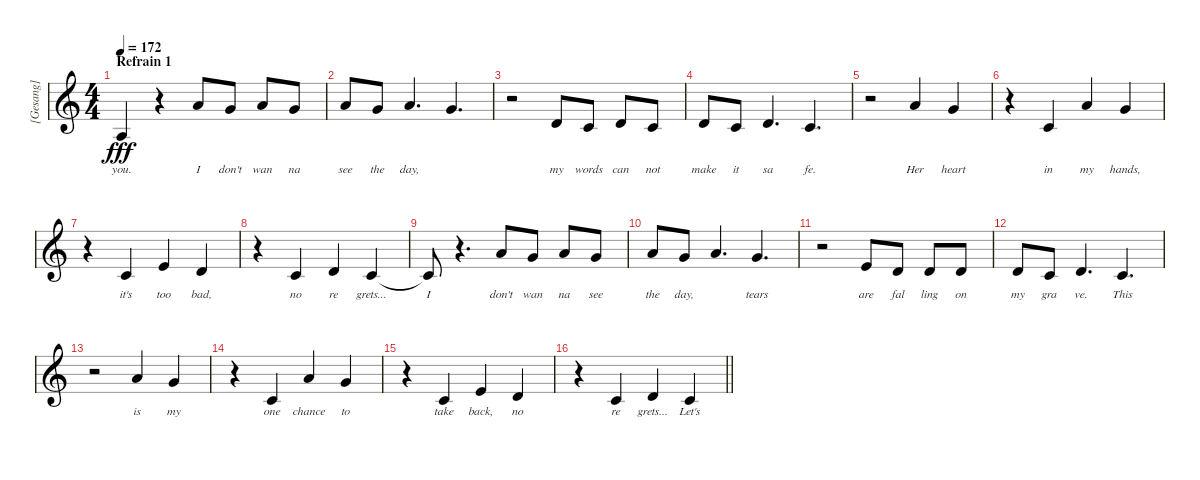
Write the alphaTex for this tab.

\track ("[Gesang]" "[Gesang]") {instrument tenorsax}
\staff {score}
\tuning (E4 B3 G3 D3 A2 E2) {hide}
\ts (4 4)
\section ("" "Refrain 1")
\tempo 172
\clef g2
\ks c
2.3.4{lyrics (0 "you.") lyrics (1 "") lyrics (2 "") lyrics (3 "") lyrics (4 "") dy fff} r.4 5.1.8{lyrics (0 "I") lyrics (1 "") lyrics (2 "") lyrics (3 "") lyrics (4 "")} 3.1.8{lyrics (0 "don't") lyrics (1 "") lyrics (2 "") lyrics (3 "") lyrics (4 "")} 5.1.8{lyrics (0 "wan") lyrics (1 "") lyrics (2 "") lyrics (3 "") lyrics (4 "")} 3.1.8{lyrics (0 "na") lyrics (1 "") lyrics (2 "") lyrics (3 "") lyrics (4 "")} |
5.1.8{lyrics (0 "see") lyrics (1 "") lyrics (2 "") lyrics (3 "") lyrics (4 "")} 3.1.8{lyrics (0 "the") lyrics (1 "") lyrics (2 "") lyrics (3 "") lyrics (4 "")} 5.1.4{d lyrics (0 "day,") lyrics (1 "") lyrics (2 "") lyrics (3 "") lyrics (4 "")} 3.1.4{d lyrics (0 "") lyrics (1 "") lyrics (2 "") lyrics (3 "") lyrics (4 "")} |
r.2 7.3.8{lyrics (0 "my") lyrics (1 "") lyrics (2 "") lyrics (3 "") lyrics (4 "")} 5.3.8{lyrics (0 "words") lyrics (1 "") lyrics (2 "") lyrics (3 "") lyrics (4 "")} 7.3.8{lyrics (0 "can") lyrics (1 "") lyrics (2 "") lyrics (3 "") lyrics (4 "")} 5.3.8{lyrics (0 "not") lyrics (1 "") lyrics (2 "") lyrics (3 "") lyrics (4 "")} |
7.3.8{lyrics (0 "make") lyrics (1 "") lyrics (2 "") lyrics (3 "") lyrics (4 "")} 5.3.8{lyrics (0 "it") lyrics (1 "") lyrics (2 "") lyrics (3 "") lyrics (4 "")} 7.3.4{d lyrics (0 "sa") lyrics (1 "") lyrics (2 "") lyrics (3 "") lyrics (4 "")} 5.3.4{d lyrics (0 "fe.") lyrics (1 "") lyrics (2 "") lyrics (3 "") lyrics (4 "")} |
r.2 5.1.4{lyrics (0 "Her") lyrics (1 "") lyrics (2 "") lyrics (3 "") lyrics (4 "")} 3.1.4{lyrics (0 "heart") lyrics (1 "") lyrics (2 "") lyrics (3 "") lyrics (4 "")} |
r.4 1.2.4{lyrics (0 "in") lyrics (1 "") lyrics (2 "") lyrics (3 "") lyrics (4 "")} 5.1.4{lyrics (0 "my") lyrics (1 "") lyrics (2 "") lyrics (3 "") lyrics (4 "")} 3.1.4{lyrics (0 "hands,") lyrics (1 "") lyrics (2 "") lyrics (3 "") lyrics (4 "")} |
r.4 5.3.4{lyrics (0 "it's") lyrics (1 "") lyrics (2 "") lyrics (3 "") lyrics (4 "")} 5.2.4{lyrics (0 "too") lyrics (1 "") lyrics (2 "") lyrics (3 "") lyrics (4 "")} 3.2.4{lyrics (0 "bad,") lyrics (1 "") lyrics (2 "") lyrics (3 "") lyrics (4 "")} |
r.4 5.3.4{lyrics (0 "no") lyrics (1 "") lyrics (2 "") lyrics (3 "") lyrics (4 "")} 7.3.4{lyrics (0 "re") lyrics (1 "") lyrics (2 "") lyrics (3 "") lyrics (4 "")} 5.3.4{lyrics (0 "grets...") lyrics (1 "") lyrics (2 "") lyrics (3 "") lyrics (4 "")} |
5.3{t}.8{lyrics (0 "I") lyrics (1 "") lyrics (2 "") lyrics (3 "") lyrics (4 "")} r.4{d} 5.1.8{lyrics (0 "don't") lyrics (1 "") lyrics (2 "") lyrics (3 "") lyrics (4 "")} 3.1.8{lyrics (0 "wan") lyrics (1 "") lyrics (2 "") lyrics (3 "") lyrics (4 "")} 5.1.8{lyrics (0 "na") lyrics (1 "") lyrics (2 "") lyrics (3 "") lyrics (4 "")} 3.1.8{lyrics (0 "see") lyrics (1 "") lyrics (2 "") lyrics (3 "") lyrics (4 "")} |
5.1.8{lyrics (0 "the") lyrics (1 "") lyrics (2 "") lyrics (3 "") lyrics (4 "")} 3.1.8{lyrics (0 "day,") lyrics (1 "") lyrics (2 "") lyrics (3 "") lyrics (4 "")} 5.1.4{d lyrics (0 "") lyrics (1 "") lyrics (2 "") lyrics (3 "") lyrics (4 "")} 3.1.4{d lyrics (0 "tears") lyrics (1 "") lyrics (2 "") lyrics (3 "") lyrics (4 "")} |
r.2 9.3.8{lyrics (0 "are") lyrics (1 "") lyrics (2 "") lyrics (3 "") lyrics (4 "")} 7.3.8{lyrics (0 "fal") lyrics (1 "") lyrics (2 "") lyrics (3 "") lyrics (4 "")} 7.3.8{lyrics (0 "ling") lyrics (1 "") lyrics (2 "") lyrics (3 "") lyrics (4 "")} 7.3.8{lyrics (0 "on") lyrics (1 "") lyrics (2 "") lyrics (3 "") lyrics (4 "")} |
7.3.8{lyrics (0 "my") lyrics (1 "") lyrics (2 "") lyrics (3 "") lyrics (4 "")} 5.3.8{lyrics (0 "gra") lyrics (1 "") lyrics (2 "") lyrics (3 "") lyrics (4 "")} 7.3.4{d lyrics (0 "ve.") lyrics (1 "") lyrics (2 "") lyrics (3 "") lyrics (4 "")} 5.3.4{d lyrics (0 "This") lyrics (1 "") lyrics (2 "") lyrics (3 "") lyrics (4 "")} |
r.2 5.1.4{lyrics (0 "is") lyrics (1 "") lyrics (2 "") lyrics (3 "") lyrics (4 "")} 3.1.4{lyrics (0 "my") lyrics (1 "") lyrics (2 "") lyrics (3 "") lyrics (4 "")} |
r.4 1.2.4{lyrics (0 "one") lyrics (1 "") lyrics (2 "") lyrics (3 "") lyrics (4 "")} 5.1.4{lyrics (0 "chance") lyrics (1 "") lyrics (2 "") lyrics (3 "") lyrics (4 "")} 3.1.4{lyrics (0 "to") lyrics (1 "") lyrics (2 "") lyrics (3 "") lyrics (4 "")} |
r.4 5.3.4{lyrics (0 "take") lyrics (1 "") lyrics (2 "") lyrics (3 "") lyrics (4 "")} 5.2.4{lyrics (0 "back,") lyrics (1 "") lyrics (2 "") lyrics (3 "") lyrics (4 "")} 3.2.4{lyrics (0 "no") lyrics (1 "") lyrics (2 "") lyrics (3 "") lyrics (4 "")} |
\barLineRight lightlight
r.4 5.3.4{lyrics (0 "re") lyrics (1 "") lyrics (2 "") lyrics (3 "") lyrics (4 "")} 7.3.4{lyrics (0 "grets...") lyrics (1 "") lyrics (2 "") lyrics (3 "") lyrics (4 "")} 5.3.4{lyrics (0 "Let's") lyrics (1 "") lyrics (2 "") lyrics (3 "") lyrics (4 "")}
